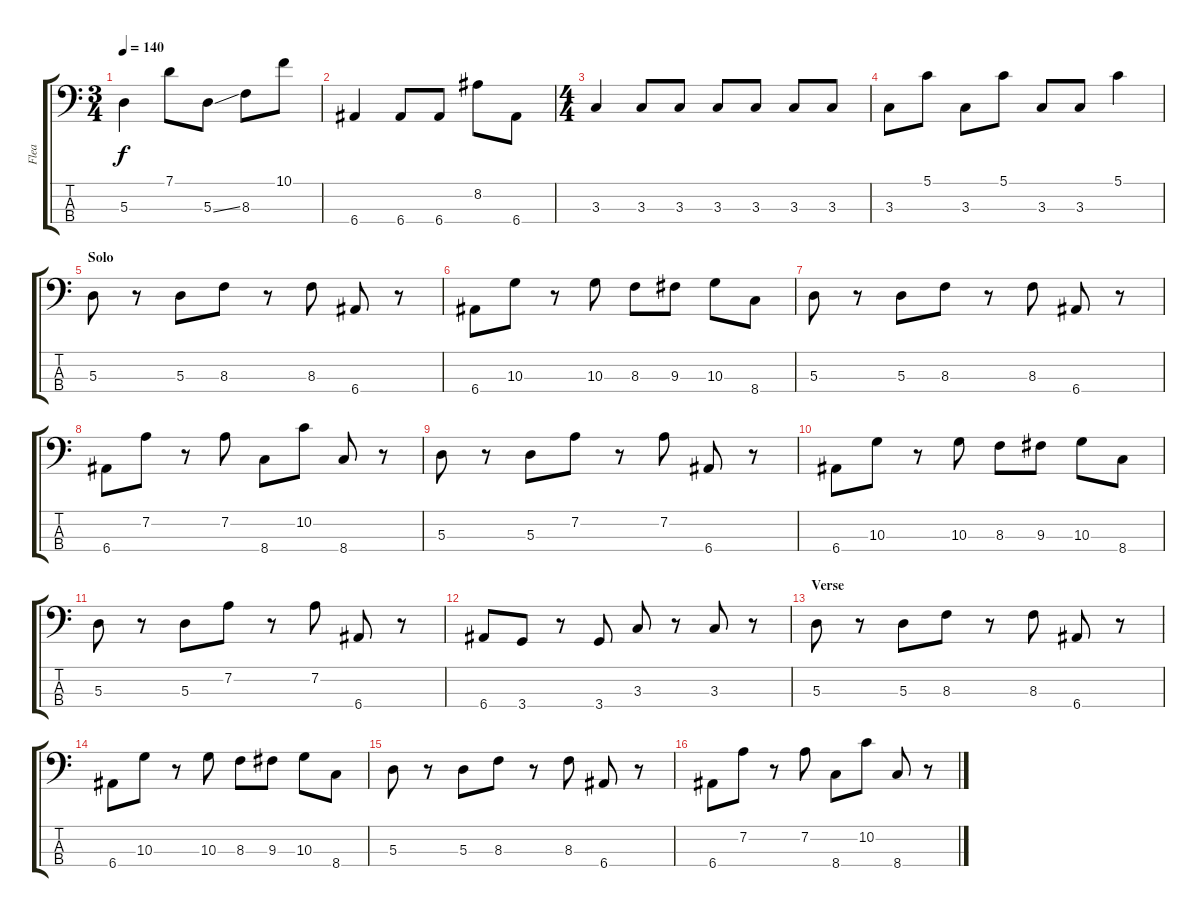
\track ("Flea" "Flea") {instrument electricbassfinger}
\staff {score tabs}
\tuning (G2 D2 A1 E1) {hide}
\ts (3 4)
\tempo 140
\clef f4
\ks c
5.3.4{dy f} 7.1.8 5.3{ss}.8 8.3.8 10.1.8 |
6.4.4 6.4.8 6.4.8 8.2.8 6.4.8 |
\ts (4 4)
3.3.4 3.3.8 3.3.8 3.3.8 3.3.8 3.3.8 3.3.8 |
3.3.8 5.1.8 3.3.8 5.1.8 3.3.8 3.3.8 5.1.4 |
\section ("" "Solo")
5.3.8 r.8 5.3.8 8.3.8 r.8 8.3.8 6.4.8 r.8 |
6.4.8 10.3.8 r.8 10.3.8 8.3.8 9.3.8 10.3.8 8.4.8 |
5.3.8 r.8 5.3.8 8.3.8 r.8 8.3.8 6.4.8 r.8 |
6.4.8 7.2.8 r.8 7.2.8 8.4.8 10.2.8 8.4.8 r.8 |
5.3.8 r.8 5.3.8 7.2.8 r.8 7.2.8 6.4.8 r.8 |
6.4.8 10.3.8 r.8 10.3.8 8.3.8 9.3.8 10.3.8 8.4.8 |
5.3.8 r.8 5.3.8 7.2.8 r.8 7.2.8 6.4.8 r.8 |
6.4.8 3.4.8 r.8 3.4.8 3.3.8 r.8 3.3.8 r.8 |
\section ("" "Verse")
5.3.8 r.8 5.3.8 8.3.8 r.8 8.3.8 6.4.8 r.8 |
6.4.8 10.3.8 r.8 10.3.8 8.3.8 9.3.8 10.3.8 8.4.8 |
5.3.8 r.8 5.3.8 8.3.8 r.8 8.3.8 6.4.8 r.8 |
6.4.8 7.2.8 r.8 7.2.8 8.4.8 10.2.8 8.4.8 r.8
